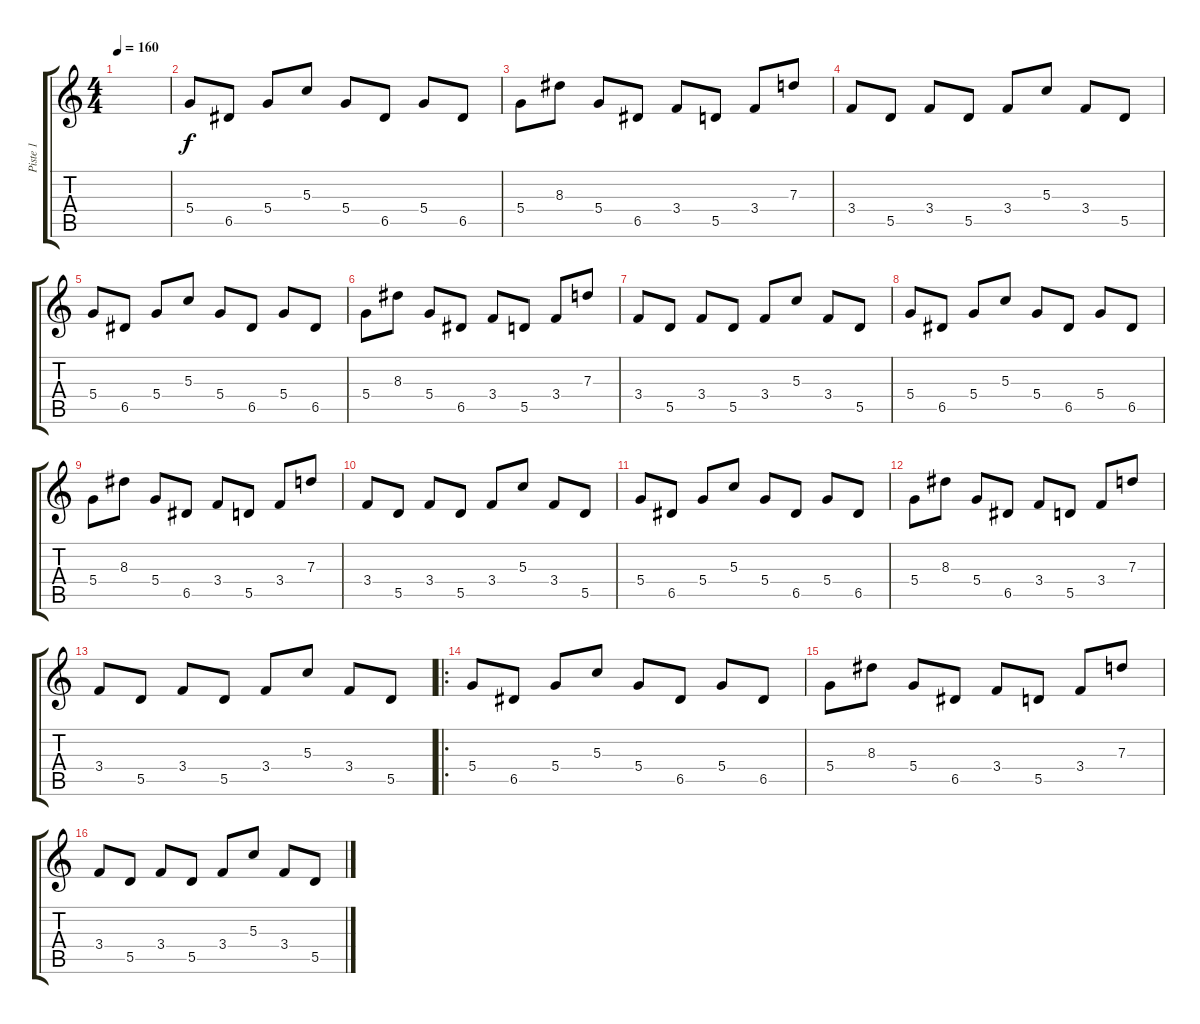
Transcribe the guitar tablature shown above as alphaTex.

\track ("Piste 1" "Piste 1") {instrument distortionguitar}
\staff {score tabs}
\tuning (E4 B3 G3 D3 A2 E2) {hide}
\ts (4 4)
\tempo 160
\clef g2
\ks c
|
5.4.8 6.5.8 5.4.8 5.3.8 5.4.8 6.5.8 5.4.8 6.5.8 |
5.4.8 8.3.8 5.4.8 6.5.8 3.4.8 5.5.8 3.4.8 7.3.8 |
3.4.8 5.5.8 3.4.8 5.5.8 3.4.8 5.3.8 3.4.8 5.5.8 |
5.4.8 6.5.8 5.4.8 5.3.8 5.4.8 6.5.8 5.4.8 6.5.8 |
5.4.8 8.3.8 5.4.8 6.5.8 3.4.8 5.5.8 3.4.8 7.3.8 |
3.4.8 5.5.8 3.4.8 5.5.8 3.4.8 5.3.8 3.4.8 5.5.8 |
5.4.8 6.5.8 5.4.8 5.3.8 5.4.8 6.5.8 5.4.8 6.5.8 |
5.4.8 8.3.8 5.4.8 6.5.8 3.4.8 5.5.8 3.4.8 7.3.8 |
3.4.8 5.5.8 3.4.8 5.5.8 3.4.8 5.3.8 3.4.8 5.5.8 |
5.4.8 6.5.8 5.4.8 5.3.8 5.4.8 6.5.8 5.4.8 6.5.8 |
5.4.8 8.3.8 5.4.8 6.5.8 3.4.8 5.5.8 3.4.8 7.3.8 |
3.4.8 5.5.8 3.4.8 5.5.8 3.4.8 5.3.8 3.4.8 5.5.8 |
\ro
5.4.8 6.5.8 5.4.8 5.3.8 5.4.8 6.5.8 5.4.8 6.5.8 |
5.4.8 8.3.8 5.4.8 6.5.8 3.4.8 5.5.8 3.4.8 7.3.8 |
3.4.8 5.5.8 3.4.8 5.5.8 3.4.8 5.3.8 3.4.8 5.5.8
